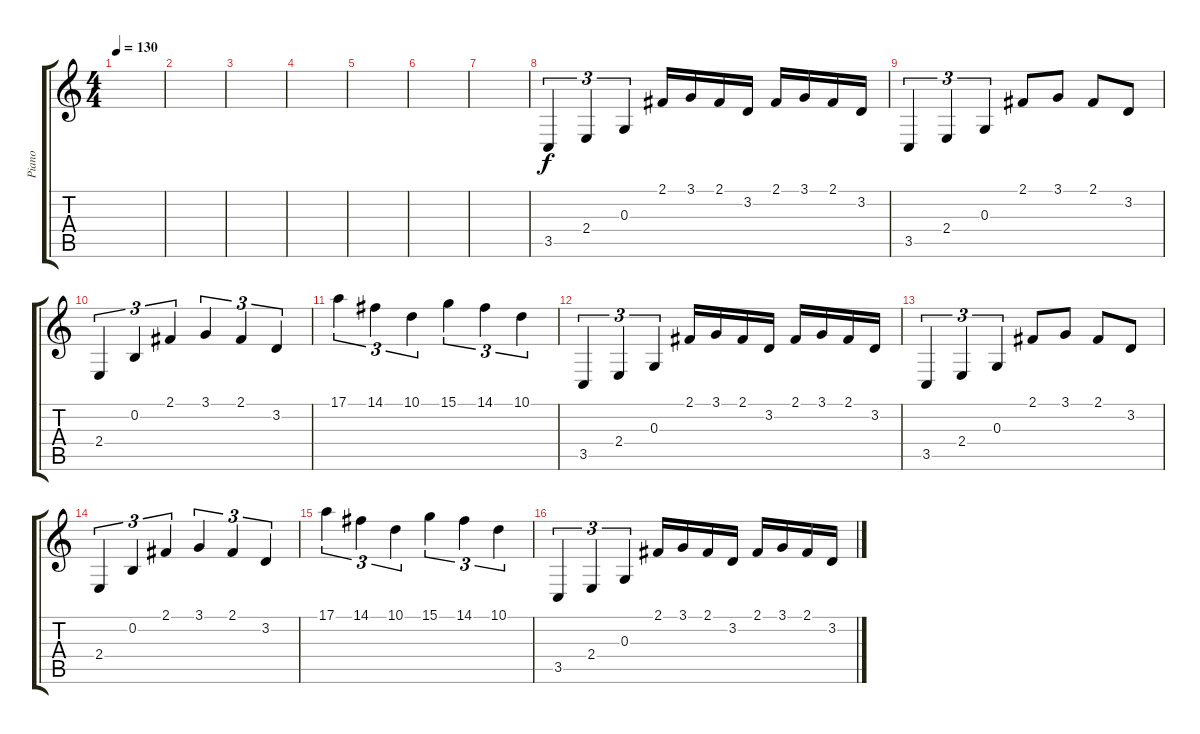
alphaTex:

\track ("Piano" "Piano") {instrument brightacousticpiano}
\staff {score tabs}
\tuning (E4 B3 G3 D3 A2 E2) {hide}
\ts (4 4)
\tempo 130
\clef g2
\ks c
|
|
|
|
|
|
|
3.5.4{tu (3 2)} 2.4.4{tu (3 2)} 0.3.4{tu (3 2)} 2.1.16 3.1.16 2.1.16 3.2.16 2.1.16 3.1.16 2.1.16 3.2.16 |
3.5.4{tu (3 2)} 2.4.4{tu (3 2)} 0.3.4{tu (3 2)} 2.1.8 3.1.8 2.1.8 3.2.8 |
2.4.4{tu (3 2)} 0.2.4{tu (3 2)} 2.1.4{tu (3 2)} 3.1.4{tu (3 2)} 2.1.4{tu (3 2)} 3.2.4{tu (3 2)} |
17.1.4{tu (3 2)} 14.1.4{tu (3 2)} 10.1.4{tu (3 2)} 15.1.4{tu (3 2)} 14.1.4{tu (3 2)} 10.1.4{tu (3 2)} |
3.5.4{tu (3 2)} 2.4.4{tu (3 2)} 0.3.4{tu (3 2)} 2.1.16 3.1.16 2.1.16 3.2.16 2.1.16 3.1.16 2.1.16 3.2.16 |
3.5.4{tu (3 2)} 2.4.4{tu (3 2)} 0.3.4{tu (3 2)} 2.1.8 3.1.8 2.1.8 3.2.8 |
2.4.4{tu (3 2)} 0.2.4{tu (3 2)} 2.1.4{tu (3 2)} 3.1.4{tu (3 2)} 2.1.4{tu (3 2)} 3.2.4{tu (3 2)} |
17.1.4{tu (3 2)} 14.1.4{tu (3 2)} 10.1.4{tu (3 2)} 15.1.4{tu (3 2)} 14.1.4{tu (3 2)} 10.1.4{tu (3 2)} |
3.5.4{tu (3 2)} 2.4.4{tu (3 2)} 0.3.4{tu (3 2)} 2.1.16 3.1.16 2.1.16 3.2.16 2.1.16 3.1.16 2.1.16 3.2.16
